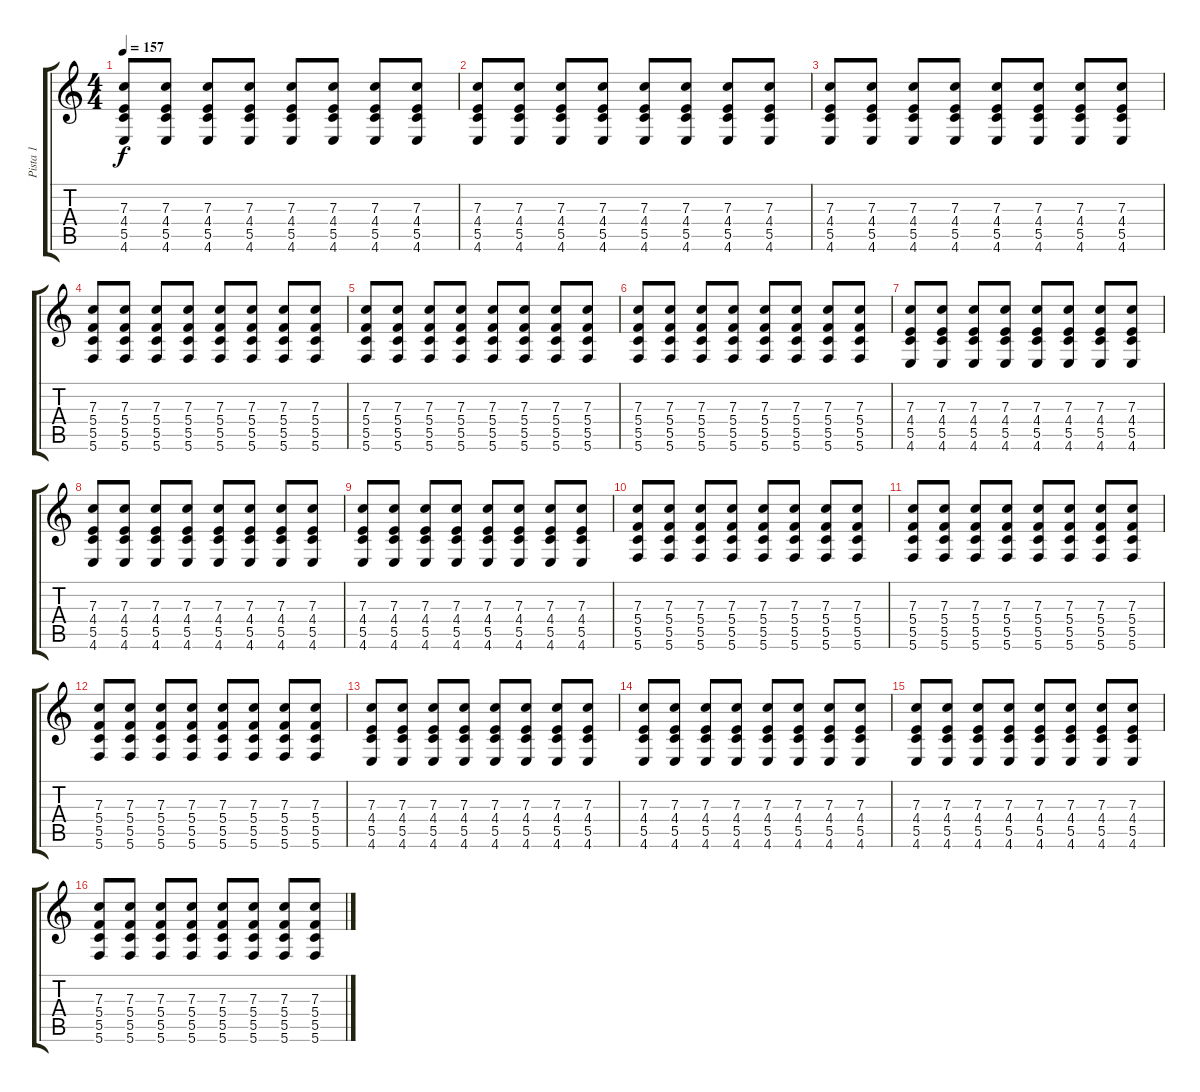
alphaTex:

\track ("Pista 1" "Pista 1") {instrument distortionguitar}
\staff {score tabs}
\tuning (D4 A3 F3 C3 G2 C2) {hide}
\ts (4 4)
\tempo 157
\clef g2
\ks c
(7.3 4.4 5.5 4.6).8{dy f} (7.3 4.4 5.5 4.6).8 (7.3 4.4 5.5 4.6).8 (7.3 4.4 5.5 4.6).8 (7.3 4.4 5.5 4.6).8 (7.3 4.4 5.5 4.6).8 (7.3 4.4 5.5 4.6).8 (7.3 4.4 5.5 4.6).8 |
(7.3 4.4 5.5 4.6).8 (7.3 4.4 5.5 4.6).8 (7.3 4.4 5.5 4.6).8 (7.3 4.4 5.5 4.6).8 (7.3 4.4 5.5 4.6).8 (7.3 4.4 5.5 4.6).8 (7.3 4.4 5.5 4.6).8 (7.3 4.4 5.5 4.6).8 |
(7.3 4.4 5.5 4.6).8 (7.3 4.4 5.5 4.6).8 (7.3 4.4 5.5 4.6).8 (7.3 4.4 5.5 4.6).8 (7.3 4.4 5.5 4.6).8 (7.3 4.4 5.5 4.6).8 (7.3 4.4 5.5 4.6).8 (7.3 4.4 5.5 4.6).8 |
(7.3 5.4 5.5 5.6).8 (7.3 5.4 5.5 5.6).8 (7.3 5.4 5.5 5.6).8 (7.3 5.4 5.5 5.6).8 (7.3 5.4 5.5 5.6).8 (7.3 5.4 5.5 5.6).8 (7.3 5.4 5.5 5.6).8 (7.3 5.4 5.5 5.6).8 |
(7.3 5.4 5.5 5.6).8 (7.3 5.4 5.5 5.6).8 (7.3 5.4 5.5 5.6).8 (7.3 5.4 5.5 5.6).8 (7.3 5.4 5.5 5.6).8 (7.3 5.4 5.5 5.6).8 (7.3 5.4 5.5 5.6).8 (7.3 5.4 5.5 5.6).8 |
(7.3 5.4 5.5 5.6).8 (7.3 5.4 5.5 5.6).8 (7.3 5.4 5.5 5.6).8 (7.3 5.4 5.5 5.6).8 (7.3 5.4 5.5 5.6).8 (7.3 5.4 5.5 5.6).8 (7.3 5.4 5.5 5.6).8 (7.3 5.4 5.5 5.6).8 |
(7.3 4.4 5.5 4.6).8 (7.3 4.4 5.5 4.6).8 (7.3 4.4 5.5 4.6).8 (7.3 4.4 5.5 4.6).8 (7.3 4.4 5.5 4.6).8 (7.3 4.4 5.5 4.6).8 (7.3 4.4 5.5 4.6).8 (7.3 4.4 5.5 4.6).8 |
(7.3 4.4 5.5 4.6).8 (7.3 4.4 5.5 4.6).8 (7.3 4.4 5.5 4.6).8 (7.3 4.4 5.5 4.6).8 (7.3 4.4 5.5 4.6).8 (7.3 4.4 5.5 4.6).8 (7.3 4.4 5.5 4.6).8 (7.3 4.4 5.5 4.6).8 |
(7.3 4.4 5.5 4.6).8 (7.3 4.4 5.5 4.6).8 (7.3 4.4 5.5 4.6).8 (7.3 4.4 5.5 4.6).8 (7.3 4.4 5.5 4.6).8 (7.3 4.4 5.5 4.6).8 (7.3 4.4 5.5 4.6).8 (7.3 4.4 5.5 4.6).8 |
(7.3 5.4 5.5 5.6).8 (7.3 5.4 5.5 5.6).8 (7.3 5.4 5.5 5.6).8 (7.3 5.4 5.5 5.6).8 (7.3 5.4 5.5 5.6).8 (7.3 5.4 5.5 5.6).8 (7.3 5.4 5.5 5.6).8 (7.3 5.4 5.5 5.6).8 |
(7.3 5.4 5.5 5.6).8 (7.3 5.4 5.5 5.6).8 (7.3 5.4 5.5 5.6).8 (7.3 5.4 5.5 5.6).8 (7.3 5.4 5.5 5.6).8 (7.3 5.4 5.5 5.6).8 (7.3 5.4 5.5 5.6).8 (7.3 5.4 5.5 5.6).8 |
(7.3 5.4 5.5 5.6).8 (7.3 5.4 5.5 5.6).8 (7.3 5.4 5.5 5.6).8 (7.3 5.4 5.5 5.6).8 (7.3 5.4 5.5 5.6).8 (7.3 5.4 5.5 5.6).8 (7.3 5.4 5.5 5.6).8 (7.3 5.4 5.5 5.6).8 |
(7.3 4.4 5.5 4.6).8 (7.3 4.4 5.5 4.6).8 (7.3 4.4 5.5 4.6).8 (7.3 4.4 5.5 4.6).8 (7.3 4.4 5.5 4.6).8 (7.3 4.4 5.5 4.6).8 (7.3 4.4 5.5 4.6).8 (7.3 4.4 5.5 4.6).8 |
(7.3 4.4 5.5 4.6).8 (7.3 4.4 5.5 4.6).8 (7.3 4.4 5.5 4.6).8 (7.3 4.4 5.5 4.6).8 (7.3 4.4 5.5 4.6).8 (7.3 4.4 5.5 4.6).8 (7.3 4.4 5.5 4.6).8 (7.3 4.4 5.5 4.6).8 |
(7.3 4.4 5.5 4.6).8 (7.3 4.4 5.5 4.6).8 (7.3 4.4 5.5 4.6).8 (7.3 4.4 5.5 4.6).8 (7.3 4.4 5.5 4.6).8 (7.3 4.4 5.5 4.6).8 (7.3 4.4 5.5 4.6).8 (7.3 4.4 5.5 4.6).8 |
(7.3 5.4 5.5 5.6).8 (7.3 5.4 5.5 5.6).8 (7.3 5.4 5.5 5.6).8 (7.3 5.4 5.5 5.6).8 (7.3 5.4 5.5 5.6).8 (7.3 5.4 5.5 5.6).8 (7.3 5.4 5.5 5.6).8 (7.3 5.4 5.5 5.6).8
